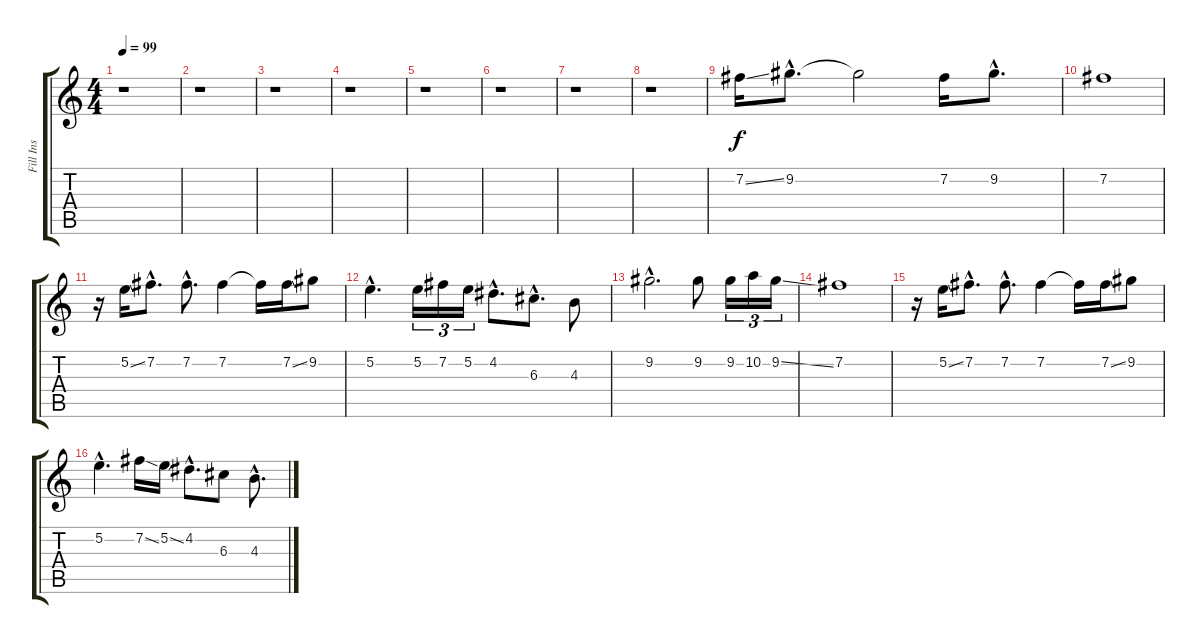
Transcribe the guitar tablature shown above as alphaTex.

\track ("Fill Ins" "Fill Ins") {instrument electricguitarjazz}
\staff {score tabs}
\tuning (E4 B3 G3 D3 A2 E2) {hide}
\ts (4 4)
\tempo 99
\clef g2
\ks c
r.1{dy f} |
r.1 |
r.1 |
r.1 |
r.1 |
r.1 |
r.1 |
r.1 |
7.2{ss}.16 9.2{hac}.8{d} 9.2{t}.2 7.2.16 9.2{hac}.8{d} |
7.2.1 |
r.16 5.2{ss}.16 7.2{hac}.8{d} 7.2{hac}.8{d} 7.2.4 7.2{t}.16 7.2{ss}.16 9.2.8 |
5.2{hac}.4{d} 5.2.16{tu (3 2)} 7.2.16{tu (3 2)} 5.2.16{tu (3 2)} 4.2{hac}.8{d} 6.3{hac}.8{d} 4.3.8 |
9.2{hac}.2{d} 9.2.8 9.2.16{tu (3 2)} 10.2.16{tu (3 2)} 9.2{ss}.16{tu (3 2)} |
7.2.1 |
r.16 5.2{ss}.16 7.2{hac}.8{d} 7.2{hac}.8{d} 7.2.4 7.2{t}.16 7.2{ss}.16 9.2.8 |
5.2{hac}.4{d} 7.2{ss}.16 5.2{ss}.16 4.2{hac}.8{d} 6.3.8 4.3{hac}.8{d}
